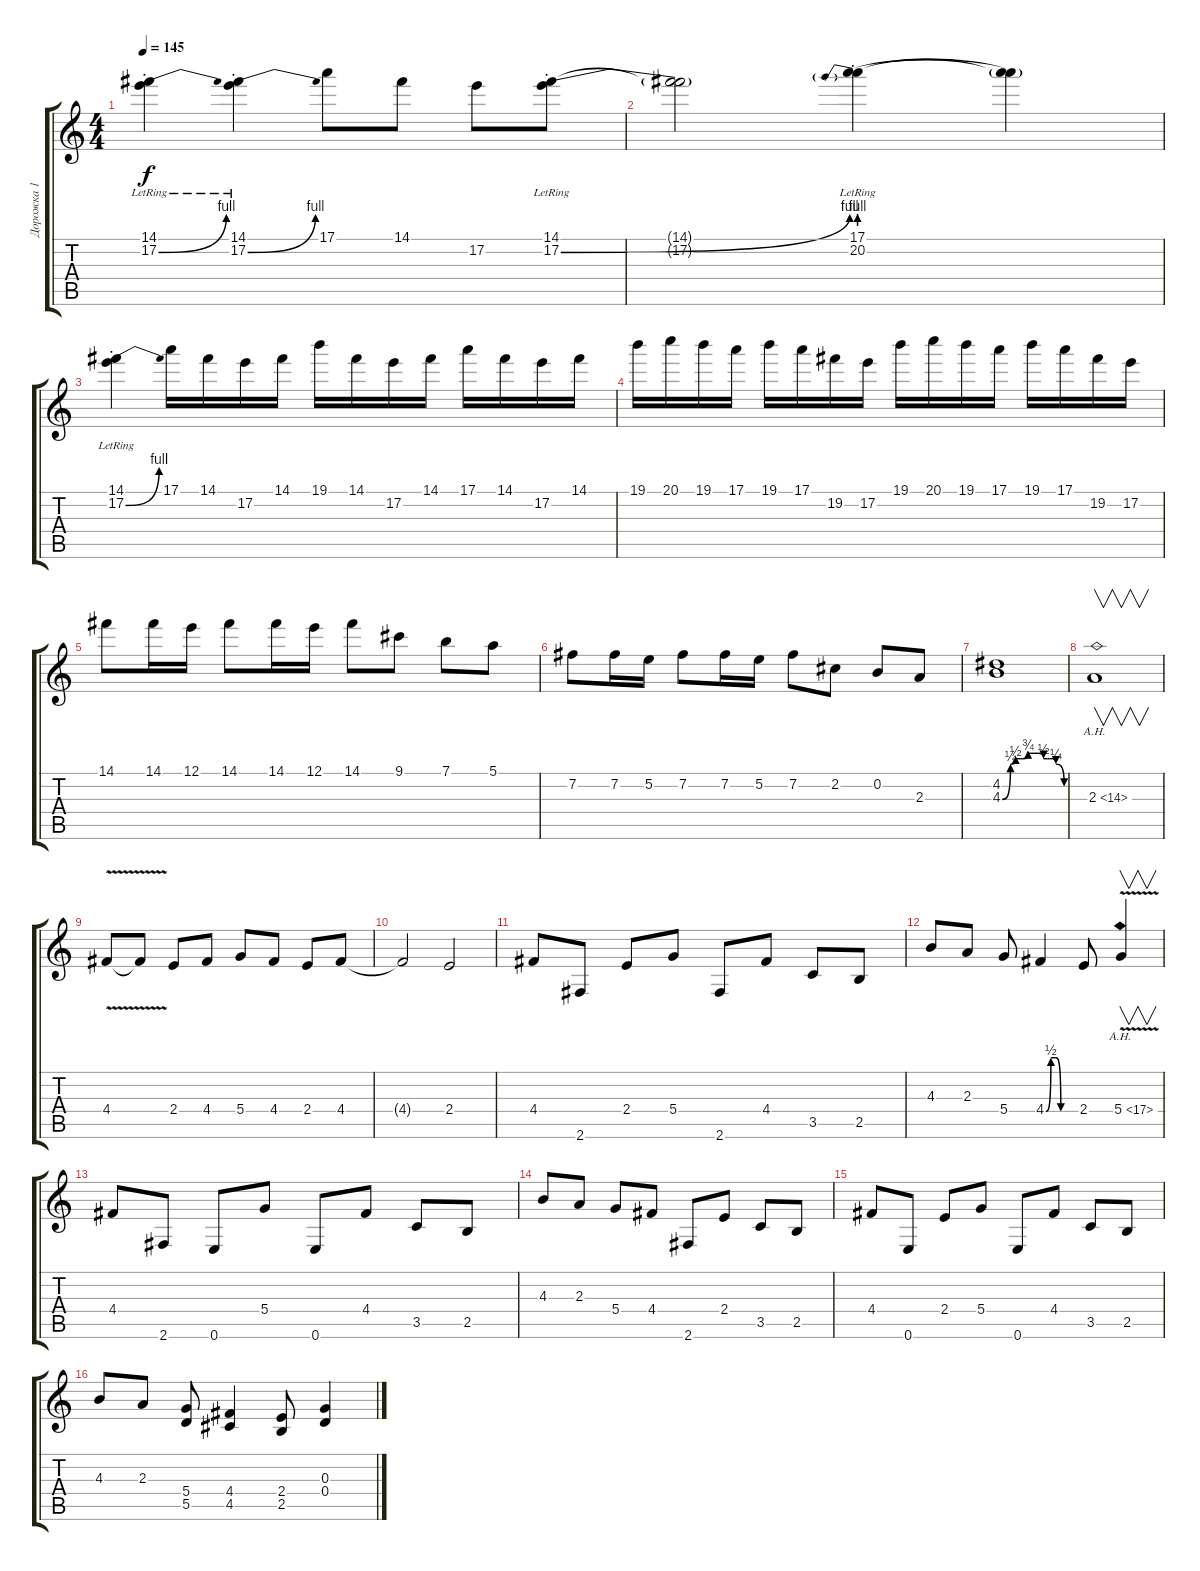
\track ("Дорожка 1" "Дорожка 1") {instrument overdrivenguitar}
\staff {score tabs}
\tuning (E4 B3 G3 D3 A2 E2) {hide}
\ts (4 4)
\tempo 145
\clef g2
\ks c
(14.1 17.2{be (bend 0 0 60 4) st lr}).4{dy f} (14.1 17.2{be (bend 0 0 60 4) st lr}).4 17.1.8 14.1.8 17.2.8 (14.1 17.2{be (bend 0 0 60 4) st lr}).8 |
(14.1{t} 17.2{t}).2 (17.1 20.2{be (prebend 0 4 60 4) st lr}).4 (17.1{t} 20.2{t}).4 |
(14.1 17.2{be (bend 0 0 60 4) st lr}).4 17.1.16 14.1.16 17.2.16 14.1.16 19.1.16 14.1.16 17.2.16 14.1.16 17.1.16 14.1.16 17.2.16 14.1.16 |
19.1.16 20.1.16 19.1.16 17.1.16 19.1.16 17.1.16 19.2.16 17.2.16 19.1.16 20.1.16 19.1.16 17.1.16 19.1.16 17.1.16 19.2.16 17.2.16 |
14.1.8 14.1.16 12.1.16 14.1.8 14.1.16 12.1.16 14.1.8 9.1.8 7.1.8 5.1.8 |
7.2.8 7.2.16 5.2.16 7.2.8 7.2.16 5.2.16 7.2.8 2.2.8 0.2.8 2.3.8 |
(4.2 4.3{be (custom 0 0 8 1 13 2 18 2 20 2 25 3 30 3 35 3 40 2 44 2 46 2 49 2 52 1 60 0)}).1 |
2.3{ah 12}.1{v} |
4.4{v}.8 4.4{t}.8 2.4.8 4.4.8 5.4.8 4.4.8 2.4.8 4.4.8 |
4.4{t}.2 2.4.2 |
4.4.8 2.6.8 2.4.8 5.4.8 2.6.8 4.4.8 3.5.8 2.5.8 |
4.3.8 2.3.8 5.4.8 4.4{be (custom 0 0 10 2 20 2 30 0 60 0)}.4 2.4.8 5.4{ah 12 v}.4{v} |
4.4.8 2.6.8 0.6.8 5.4.8 0.6.8 4.4.8 3.5.8 2.5.8 |
4.3.8 2.3.8 5.4.8 4.4.8 2.6.8 2.4.8 3.5.8 2.5.8 |
4.4.8 0.6.8 2.4.8 5.4.8 0.6.8 4.4.8 3.5.8 2.5.8 |
4.3.8 2.3.8 (5.4 5.5).8 (4.4 4.5).4 (2.4 2.5).8 (0.3 0.4).4
